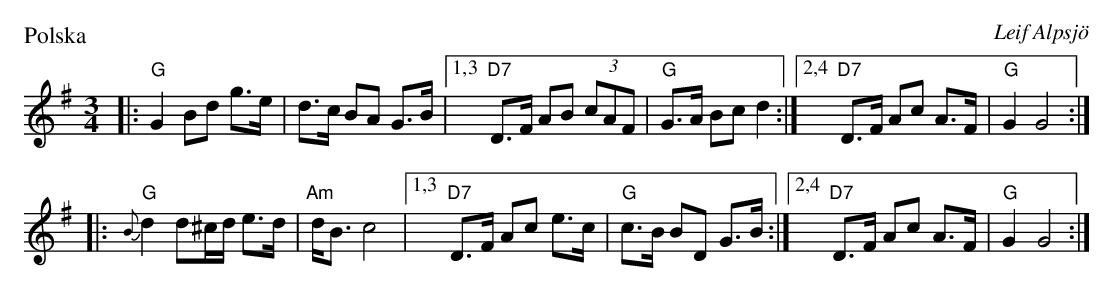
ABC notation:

X:1
P: Polska
O: Leif Alpsj\"o
M: 3/4
L: 1/8
K: G
|: "G"G2 Bd g>e | d>c BA G>B \
|1,3 "D7"D>F AB (3cAF | "G"G>A Bc d2 \
:|2,4 "D7"D>F Ac A>F | "G"G2 G4 :|
|: "G"{B}d2 d^c/d/ e>d | "Am"d<B c4 \
|1,3 "D7"D>F Ac e>c | "G"c>B BD G>B \
:|2,4 "D7"D>F Ac A>F | "G"G2 G4 :|
